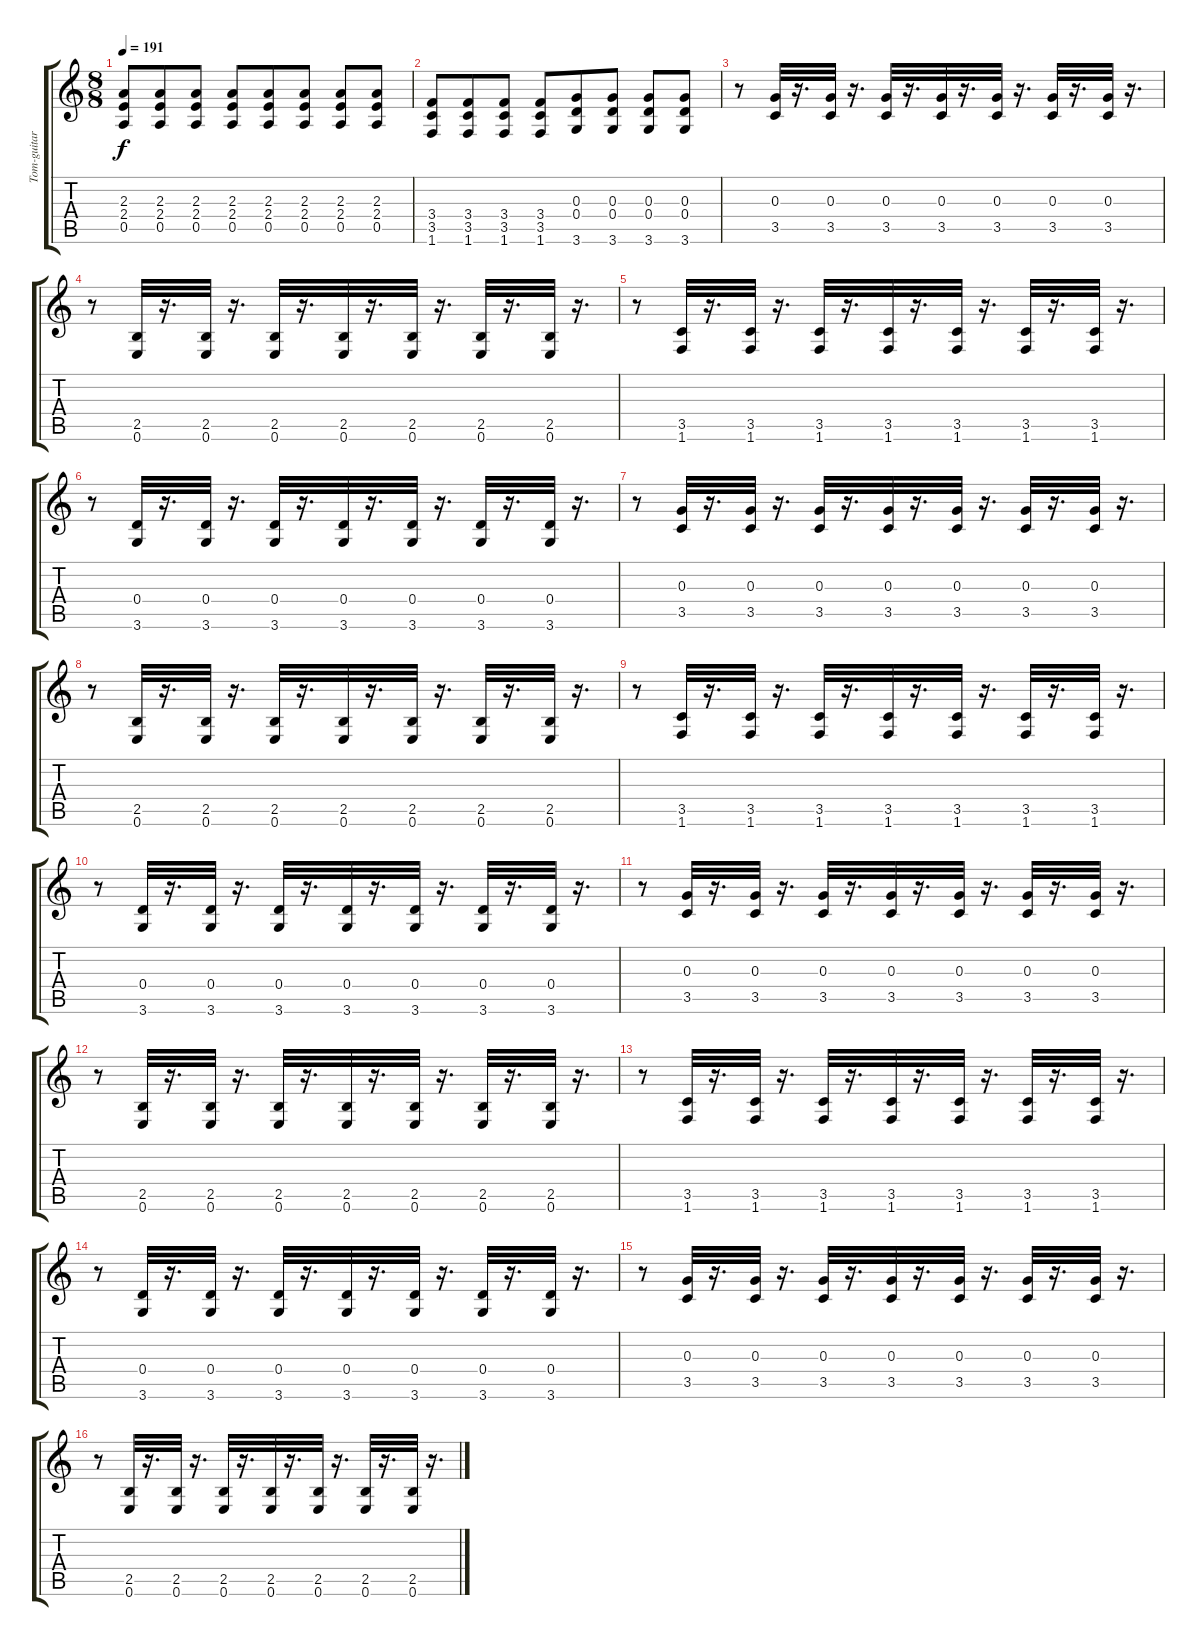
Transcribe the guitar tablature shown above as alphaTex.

\track ("Tom-guitar" "Tom-guitar") {instrument distortionguitar}
\staff {score tabs}
\tuning (E4 B3 G3 D3 A2 E2) {hide}
\ts (8 8)
\tempo 191
\clef g2
\ks c
(2.3 2.4 0.5).8{dy f} (2.3 2.4 0.5).8 (2.3 2.4 0.5).8 (2.3 2.4 0.5).8 (2.3 2.4 0.5).8 (2.3 2.4 0.5).8 (2.3 2.4 0.5).8 (2.3 2.4 0.5).8 |
(3.4 3.5 1.6).8 (3.4 3.5 1.6).8 (3.4 3.5 1.6).8 (3.4 3.5 1.6).8 (0.3 0.4 3.6).8 (0.3 0.4 3.6).8 (0.3 0.4 3.6).8 (0.3 0.4 3.6).8 |
r.8 (0.3 3.5).32 r.16{d} (0.3 3.5).32 r.16{d} (0.3 3.5).32 r.16{d} (0.3 3.5).32 r.16{d} (0.3 3.5).32 r.16{d} (0.3 3.5).32 r.16{d} (0.3 3.5).32 r.16{d} |
r.8 (2.5 0.6).32 r.16{d} (2.5 0.6).32 r.16{d} (2.5 0.6).32 r.16{d} (2.5 0.6).32 r.16{d} (2.5 0.6).32 r.16{d} (2.5 0.6).32 r.16{d} (2.5 0.6).32 r.16{d} |
r.8 (3.5 1.6).32 r.16{d} (3.5 1.6).32 r.16{d} (3.5 1.6).32 r.16{d} (3.5 1.6).32 r.16{d} (3.5 1.6).32 r.16{d} (3.5 1.6).32 r.16{d} (3.5 1.6).32 r.16{d} |
r.8 (0.4 3.6).32 r.16{d} (0.4 3.6).32 r.16{d} (0.4 3.6).32 r.16{d} (0.4 3.6).32 r.16{d} (0.4 3.6).32 r.16{d} (0.4 3.6).32 r.16{d} (0.4 3.6).32 r.16{d} |
r.8 (0.3 3.5).32 r.16{d} (0.3 3.5).32 r.16{d} (0.3 3.5).32 r.16{d} (0.3 3.5).32 r.16{d} (0.3 3.5).32 r.16{d} (0.3 3.5).32 r.16{d} (0.3 3.5).32 r.16{d} |
r.8 (2.5 0.6).32 r.16{d} (2.5 0.6).32 r.16{d} (2.5 0.6).32 r.16{d} (2.5 0.6).32 r.16{d} (2.5 0.6).32 r.16{d} (2.5 0.6).32 r.16{d} (2.5 0.6).32 r.16{d} |
r.8 (3.5 1.6).32 r.16{d} (3.5 1.6).32 r.16{d} (3.5 1.6).32 r.16{d} (3.5 1.6).32 r.16{d} (3.5 1.6).32 r.16{d} (3.5 1.6).32 r.16{d} (3.5 1.6).32 r.16{d} |
r.8 (0.4 3.6).32 r.16{d} (0.4 3.6).32 r.16{d} (0.4 3.6).32 r.16{d} (0.4 3.6).32 r.16{d} (0.4 3.6).32 r.16{d} (0.4 3.6).32 r.16{d} (0.4 3.6).32 r.16{d} |
r.8 (0.3 3.5).32 r.16{d} (0.3 3.5).32 r.16{d} (0.3 3.5).32 r.16{d} (0.3 3.5).32 r.16{d} (0.3 3.5).32 r.16{d} (0.3 3.5).32 r.16{d} (0.3 3.5).32 r.16{d} |
r.8 (2.5 0.6).32 r.16{d} (2.5 0.6).32 r.16{d} (2.5 0.6).32 r.16{d} (2.5 0.6).32 r.16{d} (2.5 0.6).32 r.16{d} (2.5 0.6).32 r.16{d} (2.5 0.6).32 r.16{d} |
r.8 (3.5 1.6).32 r.16{d} (3.5 1.6).32 r.16{d} (3.5 1.6).32 r.16{d} (3.5 1.6).32 r.16{d} (3.5 1.6).32 r.16{d} (3.5 1.6).32 r.16{d} (3.5 1.6).32 r.16{d} |
r.8 (0.4 3.6).32 r.16{d} (0.4 3.6).32 r.16{d} (0.4 3.6).32 r.16{d} (0.4 3.6).32 r.16{d} (0.4 3.6).32 r.16{d} (0.4 3.6).32 r.16{d} (0.4 3.6).32 r.16{d} |
r.8 (0.3 3.5).32 r.16{d} (0.3 3.5).32 r.16{d} (0.3 3.5).32 r.16{d} (0.3 3.5).32 r.16{d} (0.3 3.5).32 r.16{d} (0.3 3.5).32 r.16{d} (0.3 3.5).32 r.16{d} |
r.8 (2.5 0.6).32 r.16{d} (2.5 0.6).32 r.16{d} (2.5 0.6).32 r.16{d} (2.5 0.6).32 r.16{d} (2.5 0.6).32 r.16{d} (2.5 0.6).32 r.16{d} (2.5 0.6).32 r.16{d}
